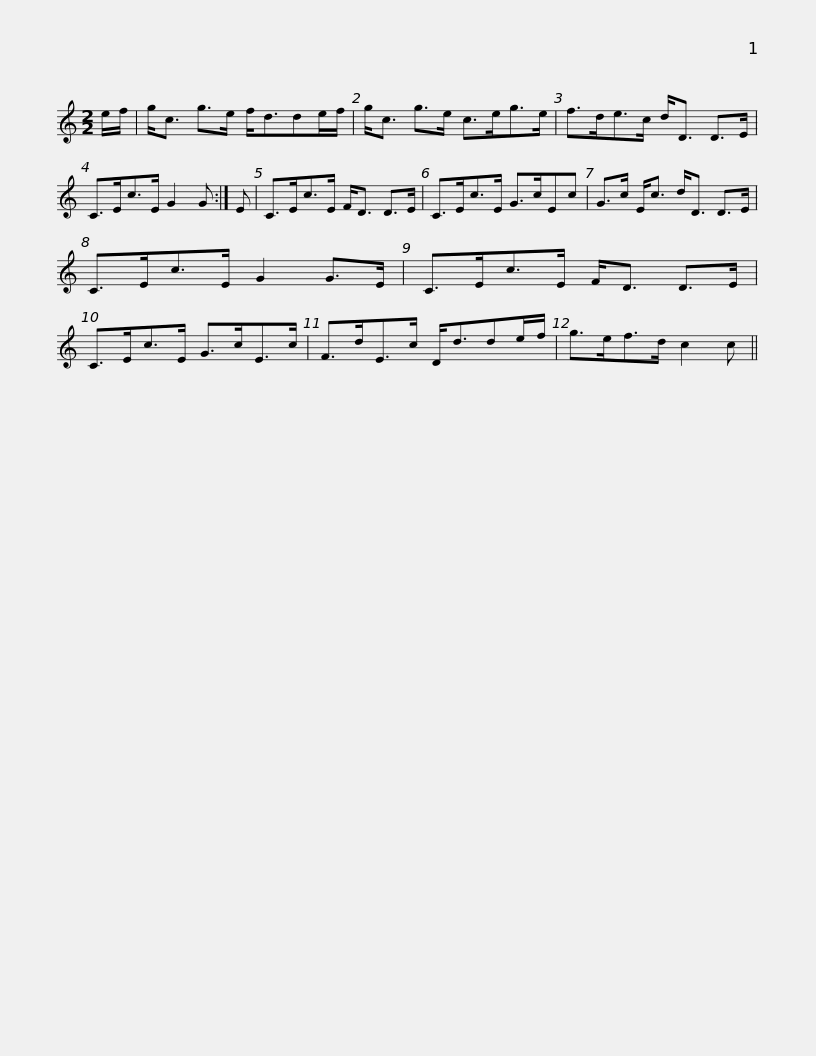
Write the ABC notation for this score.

X:1
L:1/8
M:2/2
I:linebreak $
K:C
V:1 treble
V:1
 e/f/ | g<c g>e f<dde/f/ | g<c g>e c>eg>e | f>de>c d<D D>E | C>Ec>E G2 G :| %5
 E |$ C>Ec>E F<D D>E | C>Ec>E G>cEc | G>c E<c d<D D>E | C>Ec>E G2 G>E | %10
 C>Ec>E F<D D>E |$ C>Ec>E G>cE>c | F>dE>c D<dde/f/ | g>ef>d c2 c || %14
